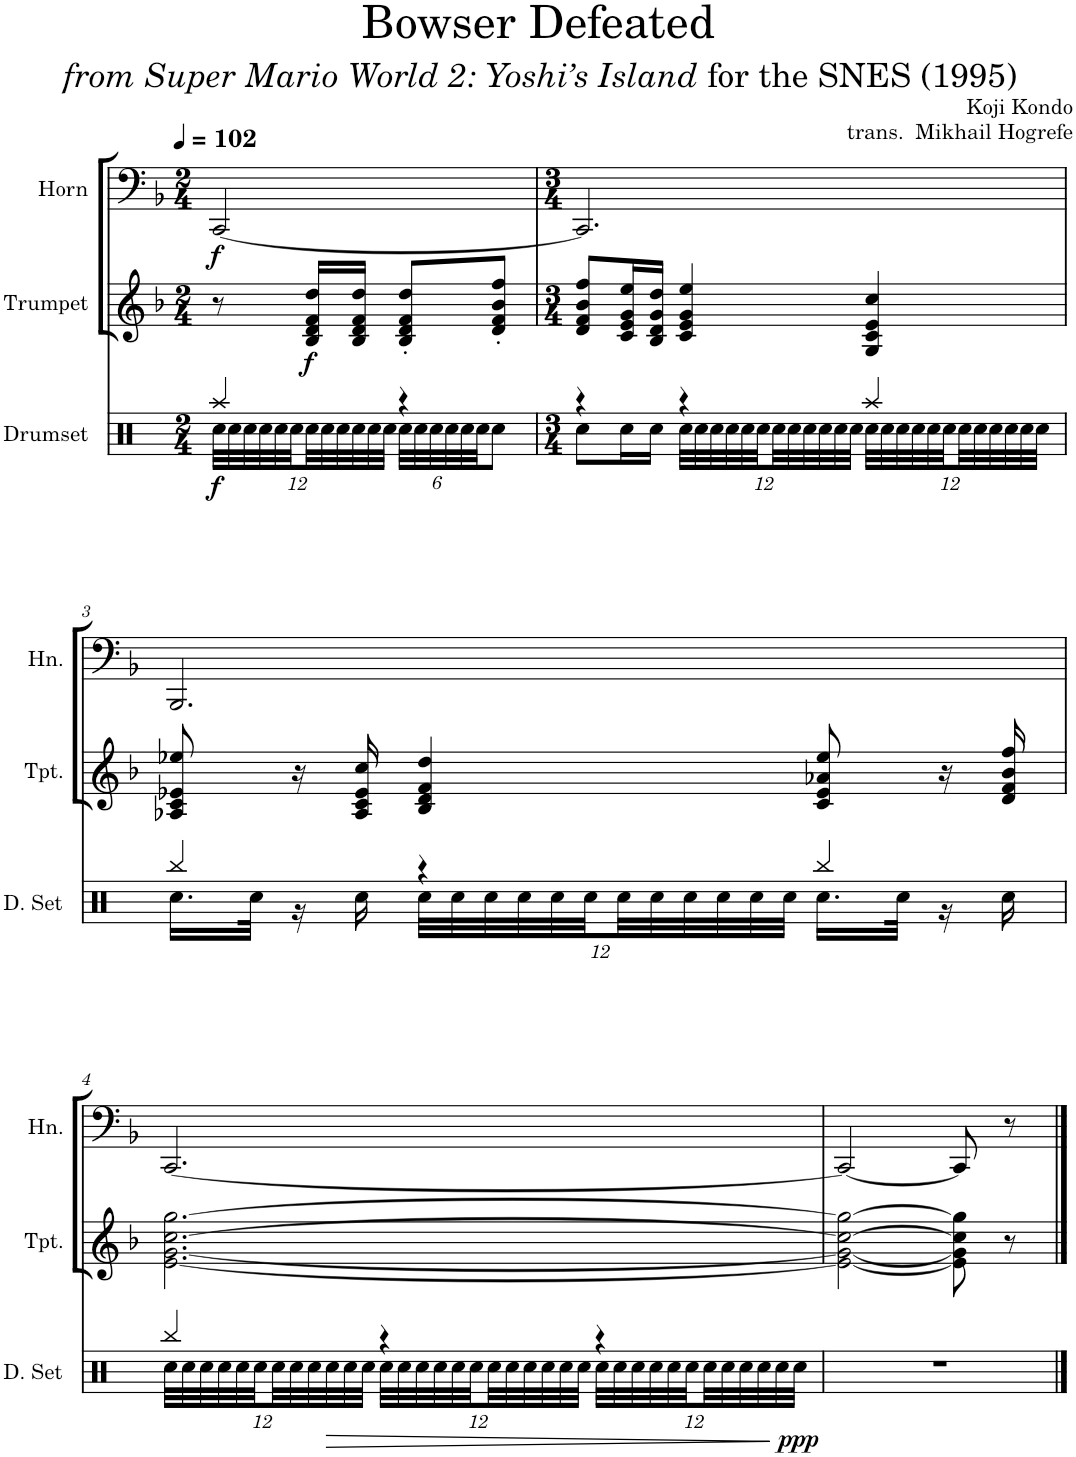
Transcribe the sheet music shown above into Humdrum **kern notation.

**kern	**dynam	**kern	**dynam	**kern	**dynam
*part3	*part3	*part2	*part2	*part1	*part1
*staff3	*staff3	*staff2	*staff2	*staff1	*staff1
*I"Drumset	*	*I"Trumpet	*	*I"Horn	*
*I'D. Set	*	*I'Tpt.	*	*I'Hn.	*
*clefX	*	*clefG2	*	*clefF4	*
*	*	*Trd1c2	*	*Trd4c7	*
*k[]	*	*k[b-]	*	*k[b-]	*
*M2/4	*	*M2/4	*	*M2/4	*
*MM102	*	*MM102	*	*MM102	*
=1	=1	=1	=1	=1	=1
*^	*	*	*	*	*
*	*Xbrackettup	*	*	*	*	*
!	!	!LO:DY:b	!	!	!	!LO:DY:b
4Raa/	48Rcc\LLL	f	8r	.	[2CC/	f
.	48Rcc\	.	.	.	.	.
.	48Rcc\	.	.	.	.	.
.	48Rcc\	.	.	.	.	.
.	48Rcc\	.	.	.	.	.
.	48Rcc\	.	.	.	.	.
!	!	!	!	!LO:DY:b	!	!
.	48Rcc\	.	16B-/ 16d/ 16f/ 16dd/LL	f	.	.
.	48Rcc\	.	.	.	.	.
.	48Rcc\	.	.	.	.	.
.	48Rcc\	.	16B-/ 16d/ 16f/ 16dd/JJ	.	.	.
.	48Rcc\	.	.	.	.	.
.	48Rcc\JJJ	.	.	.	.	.
4r	48Rcc\LLL	.	8B-/' 8d/' 8f/' 8dd/'L	.	.	.
.	48Rcc\	.	.	.	.	.
.	48Rcc\	.	.	.	.	.
.	48Rcc\	.	.	.	.	.
.	48Rcc\	.	.	.	.	.
.	48Rcc\JJ	.	.	.	.	.
.	8Rcc\J	.	8d/' 8f/' 8b-/' 8ff/'J	.	.	.
=2	=2	=2	=2	=2	=2	=2
*M3/4	*	*	*M3/4	*	*M3/4	*
4r	8Rcc\L	.	8d/ 8f/ 8b-/ 8ff/L	.	2.CC/]	.
.	16Rcc\L	.	16c/ 16e/ 16g/ 16ee/L	.	.	.
.	16Rcc\JJ	.	16B-/ 16d/ 16g/ 16dd/JJ	.	.	.
4r	48Rcc\LLL	.	4c/ 4e/ 4g/ 4ee/	.	.	.
.	48Rcc\	.	.	.	.	.
.	48Rcc\	.	.	.	.	.
.	48Rcc\	.	.	.	.	.
.	48Rcc\	.	.	.	.	.
.	48Rcc\	.	.	.	.	.
.	48Rcc\	.	.	.	.	.
.	48Rcc\	.	.	.	.	.
.	48Rcc\	.	.	.	.	.
.	48Rcc\	.	.	.	.	.
.	48Rcc\	.	.	.	.	.
.	48Rcc\JJJ	.	.	.	.	.
4Raa/	48Rcc\LLL	.	4G/ 4c/ 4e/ 4cc/	.	.	.
.	48Rcc\	.	.	.	.	.
.	48Rcc\	.	.	.	.	.
.	48Rcc\	.	.	.	.	.
.	48Rcc\	.	.	.	.	.
.	48Rcc\	.	.	.	.	.
.	48Rcc\	.	.	.	.	.
.	48Rcc\	.	.	.	.	.
.	48Rcc\	.	.	.	.	.
.	48Rcc\	.	.	.	.	.
.	48Rcc\	.	.	.	.	.
.	48Rcc\JJJ	.	.	.	.	.
!!LO:LB:g=z
=3	=3	=3	=3	=3	=3	=3
4Rbb/	16.Rcc\LL	.	8A-X/ 8c/ 8e-X/ 8ee-X/	.	2.BBB-/	.
.	32Rcc\JJk	.	.	.	.	.
.	16r	.	16r	.	.	.
.	16Rcc\	.	16A-/ 16c/ 16e-/ 16cc/	.	.	.
4r	48Rcc\LLL	.	4B-/ 4d/ 4f/ 4dd/	.	.	.
.	48Rcc\	.	.	.	.	.
.	48Rcc\	.	.	.	.	.
.	48Rcc\	.	.	.	.	.
.	48Rcc\	.	.	.	.	.
.	48Rcc\	.	.	.	.	.
.	48Rcc\	.	.	.	.	.
.	48Rcc\	.	.	.	.	.
.	48Rcc\	.	.	.	.	.
.	48Rcc\	.	.	.	.	.
.	48Rcc\	.	.	.	.	.
.	48Rcc\JJJ	.	.	.	.	.
4Rbb/	16.Rcc\LL	.	8c/ 8e-/ 8a-X/ 8ee-/	.	.	.
.	32Rcc\JJk	.	.	.	.	.
.	16r	.	16r	.	.	.
.	16Rcc\	.	16d/ 16f/ 16b-/ 16ff/	.	.	.
!!LO:LB:g=z
=4	=4	=4	=4	=4	=4	=4
4Rbb/	48Rcc\LLL	.	[2.e\ [2.g\ [2.cc\ [2.gg\	.	[2.CC/	.
.	48Rcc\	.	.	.	.	.
.	48Rcc\	.	.	.	.	.
.	48Rcc\	.	.	.	.	.
.	48Rcc\	.	.	.	.	.
.	48Rcc\	.	.	.	.	.
.	48Rcc\	.	.	.	.	.
.	48Rcc\	.	.	.	.	.
.	48Rcc\	.	.	.	.	.
!	!	!LO:HP:b	!	!	!	!
.	48Rcc\	>	.	.	.	.
.	48Rcc\	.	.	.	.	.
.	48Rcc\JJJ	.	.	.	.	.
4r	48Rcc\LLL	.	.	.	.	.
.	48Rcc\	.	.	.	.	.
.	48Rcc\	.	.	.	.	.
.	48Rcc\	.	.	.	.	.
.	48Rcc\	.	.	.	.	.
.	48Rcc\	.	.	.	.	.
.	48Rcc\	.	.	.	.	.
.	48Rcc\	.	.	.	.	.
.	48Rcc\	.	.	.	.	.
.	48Rcc\	.	.	.	.	.
.	48Rcc\	.	.	.	.	.
.	48Rcc\JJJ	.	.	.	.	.
4r	48Rcc\LLL	.	.	.	.	.
.	48Rcc\	.	.	.	.	.
.	48Rcc\	.	.	.	.	.
.	48Rcc\	.	.	.	.	.
.	48Rcc\	.	.	.	.	.
.	48Rcc\	.	.	.	.	.
.	48Rcc\	.	.	.	.	.
.	48Rcc\	.	.	.	.	.
.	48Rcc\	.	.	.	.	.
.	48Rcc\	.	.	.	.	.
.	48Rcc\	.	.	.	.	.
.	48Rcc\JJJ	]	.	.	.	.
*v	*v	*	*	*	*	*
=5	=5	=5	=5	=5	=5
2.r	.	2e\_ 2g\_ 2cc\_ 2gg\_	.	2CC/_	.
.	.	8e\] 8g\] 8cc\] 8gg\]	.	8CC/]	.
.	.	8r	.	8r	.
==	==	==	==	==	==
*-	*-	*-	*-	*-	*-
